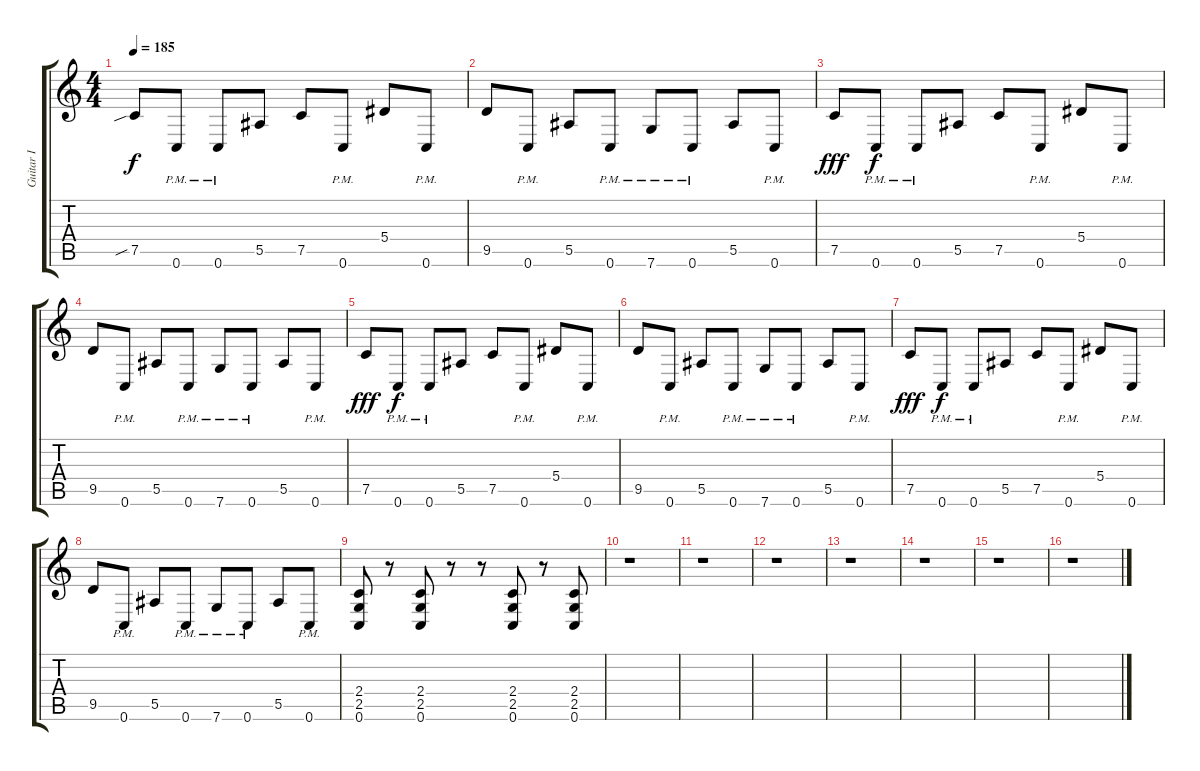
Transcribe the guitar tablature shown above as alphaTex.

\track ("Guitar I" "Guitar I") {instrument distortionguitar}
\staff {score tabs}
\tuning (C4 G3 Eb3 Bb2 F2 C2) {hide}
\ts (4 4)
\tempo 185
\clef g2
\ks c
7.5{sib}.8{dy f volume 16 instrument overdrivenguitar} 0.6{pm}.8 0.6{pm}.8 5.5.8 7.5.8 0.6{pm}.8 5.4.8 0.6{pm}.8 |
9.5.8 0.6{pm}.8 5.5.8 0.6{pm}.8 7.6{pm}.8 0.6{pm}.8 5.5.8 0.6{pm}.8 |
7.5.8{dy fff} 0.6{pm}.8{dy f} 0.6{pm}.8 5.5.8 7.5.8 0.6{pm}.8 5.4.8 0.6{pm}.8 |
9.5.8 0.6{pm}.8 5.5.8 0.6{pm}.8 7.6{pm}.8 0.6{pm}.8 5.5.8 0.6{pm}.8 |
7.5.8{dy fff} 0.6{pm}.8{dy f} 0.6{pm}.8 5.5.8 7.5.8 0.6{pm}.8 5.4.8 0.6{pm}.8 |
9.5.8 0.6{pm}.8 5.5.8 0.6{pm}.8 7.6{pm}.8 0.6{pm}.8 5.5.8 0.6{pm}.8 |
7.5.8{dy fff} 0.6{pm}.8{dy f} 0.6{pm}.8 5.5.8 7.5.8 0.6{pm}.8 5.4.8 0.6{pm}.8 |
9.5.8 0.6{pm}.8 5.5.8 0.6{pm}.8 7.6{pm}.8 0.6{pm}.8 5.5.8 0.6{pm}.8 |
(2.4 2.5 0.6).8{volume 13} r.8 (2.4 2.5 0.6).8 r.8 r.8 (2.4 2.5 0.6).8 r.8 (2.4 2.5 0.6).8 |
r.1 |
r.1 |
r.1 |
r.1 |
r.1 |
r.1 |
r.1
